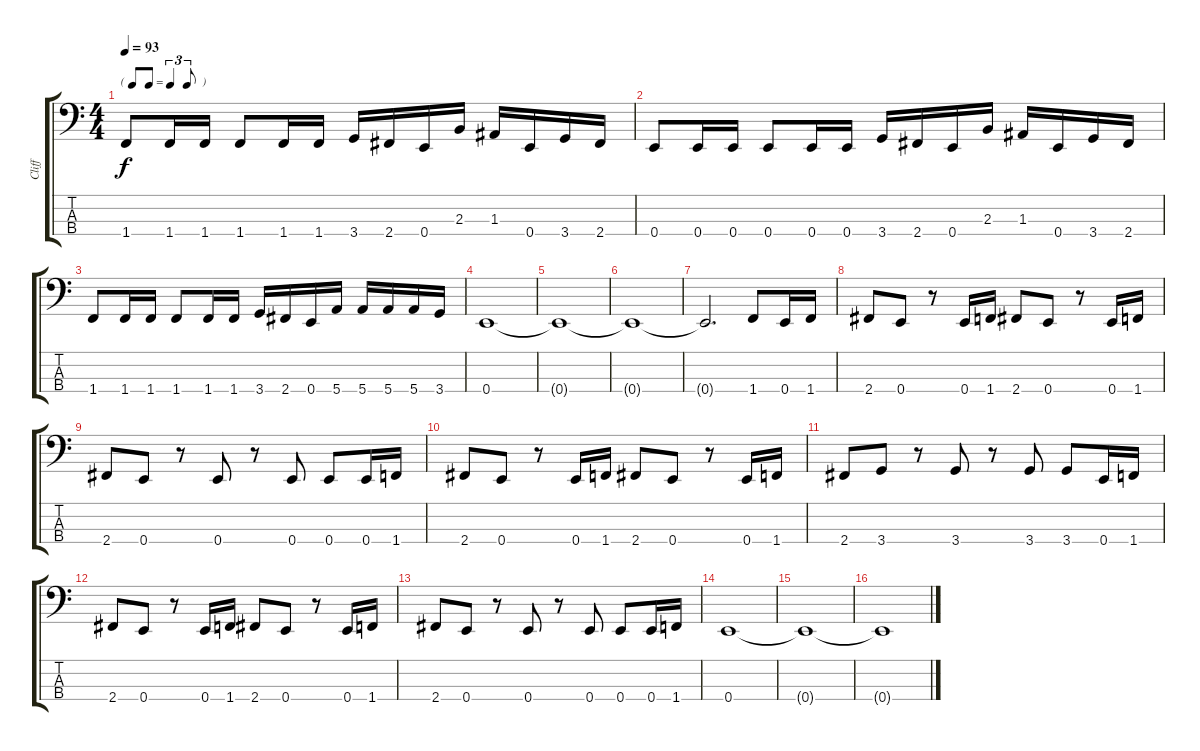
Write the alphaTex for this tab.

\track ("Cliff" "Cliff") {instrument electricbassfinger}
\staff {score tabs}
\tuning (G2 D2 A1 E1) {hide}
\ts (4 4)
\tf triplet8th
\tempo 93
\clef f4
\ks c
1.4.8{dy f} 1.4.16 1.4.16 1.4.8 1.4.16 1.4.16 3.4.16 2.4.16 0.4.16 2.3.16 1.3.16 0.4.16 3.4.16 2.4.16 |
0.4.8 0.4.16 0.4.16 0.4.8 0.4.16 0.4.16 3.4.16 2.4.16 0.4.16 2.3.16 1.3.16 0.4.16 3.4.16 2.4.16 |
1.4.8 1.4.16 1.4.16 1.4.8 1.4.16 1.4.16 3.4.16 2.4.16 0.4.16 5.4.16 5.4.16 5.4.16 5.4.16 3.4.16 |
0.4.1 |
0.4{t}.1 |
0.4{t}.1 |
0.4{t}.2{d} 1.4.8 0.4.16 1.4.16 |
2.4.8 0.4.8 r.8 0.4.16 1.4.16 2.4.8 0.4.8 r.8 0.4.16 1.4.16 |
2.4.8 0.4.8 r.8 0.4.8 r.8 0.4.8 0.4.8 0.4.16 1.4.16 |
2.4.8 0.4.8 r.8 0.4.16 1.4.16 2.4.8 0.4.8 r.8 0.4.16 1.4.16 |
2.4.8 3.4.8 r.8 3.4.8 r.8 3.4.8 3.4.8 0.4.16 1.4.16 |
2.4.8 0.4.8 r.8 0.4.16 1.4.16 2.4.8 0.4.8 r.8 0.4.16 1.4.16 |
2.4.8 0.4.8 r.8 0.4.8 r.8 0.4.8 0.4.8 0.4.16 1.4.16 |
0.4.1 |
0.4{t}.1 |
0.4{t}.1
